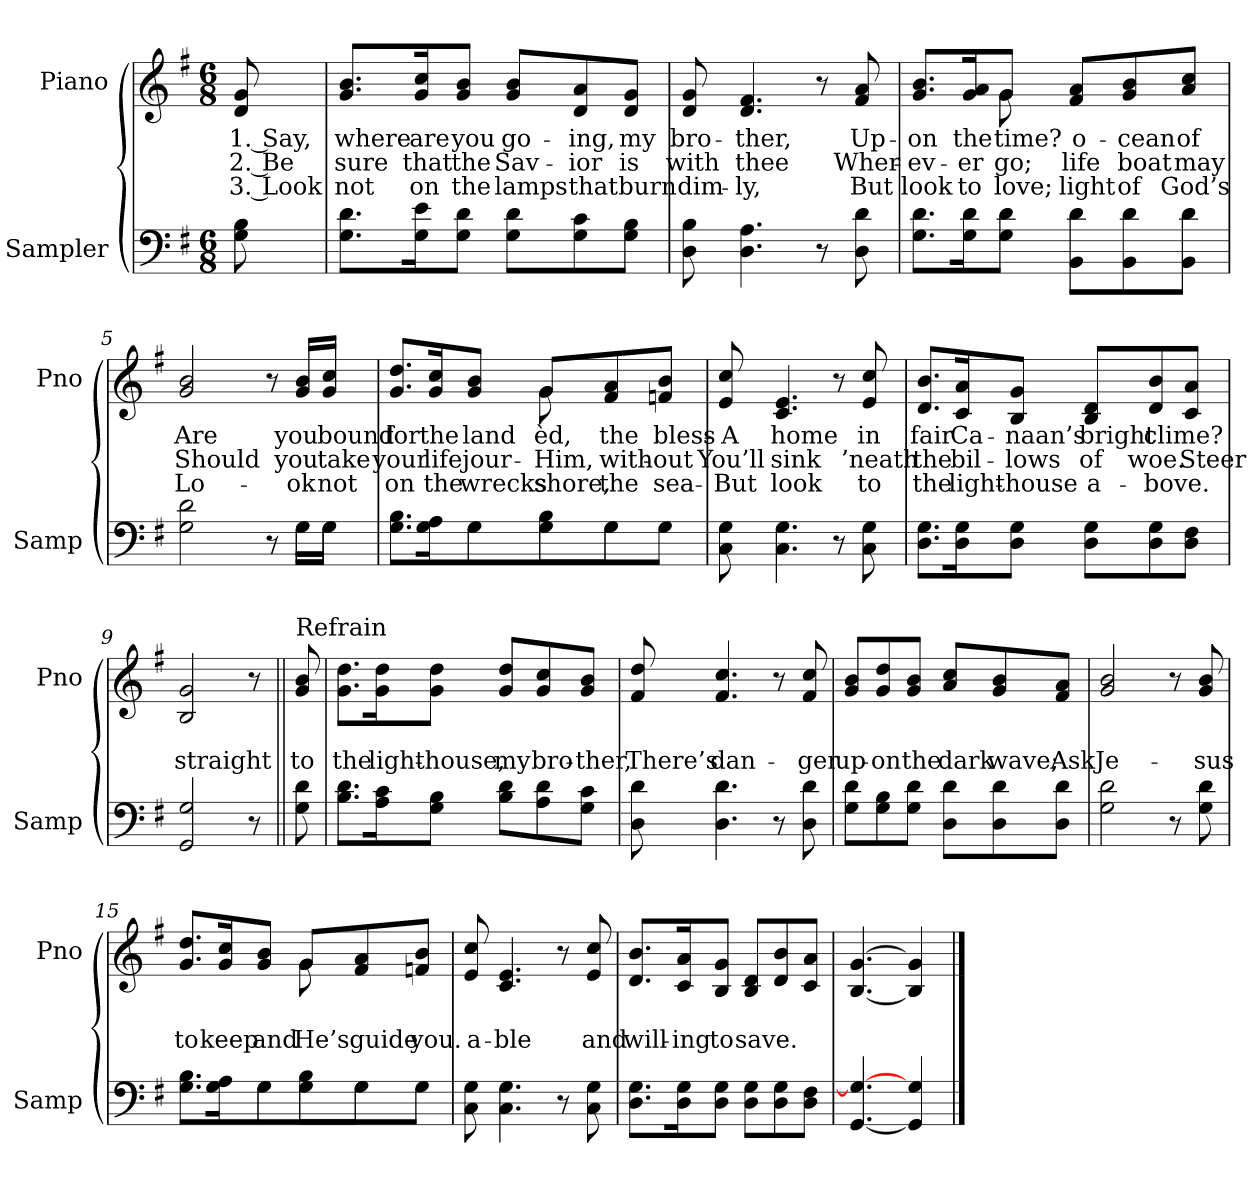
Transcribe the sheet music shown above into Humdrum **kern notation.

**kern	**kern	**text	**text	**text
*part2	*part1	*part1	*part1	*part1
*staff2	*staff1	*staff1	*staff1	*staff1
*I"Sampler	*I"Piano	*	*	*
*I'Samp	*I'Pno	*	*	*
*clefF4	*clefG2	*	*	*
*k[f#]	*k[f#]	*	*	*
*G:	*G:	*	*	*
*M6/8	*M6/8	*	*	*
=1	=1	=1	=1	=1
8G\ 8B\	8d 8g	1. Say,	2. Be	3. Look
=2	=2	=2	=2	=2
8.G\ 8.d\L	8.g/ 8.b/L	where	sure	not
16G\ 16e\K	16g/ 16cc/K	are	that	on
8G\ 8d\J	8g/ 8b/J	you	the	the
8G\ 8d\L	8g/ 8b/L	go-	Sav-	lamps
8G\ 8c\	8d/ 8a/	-ing,	-ior	that
8G\ 8B\J	8d/ 8g/J	my	is	burn
=3	=3	=3	=3	=3
8D\ 8B\	8d 8g	bro-	with	dim-
4.D\ 4.A\	4.d 4.f#	-ther,	thee	-ly,
8r	8r	.	.	.
8D\ 8d\	8f# 8a	Up-	Wher-	But
=4	=4	=4	=4	=4
*	*^	*	*	*
8.G\ 8.d\L	8.g/ 8.b/L	4ryy	-on	-ev-	look
16G\ 16d\K	16g/ 16a/K	.	the	-er	to
8G\ 8d\J	8g/J	8g	time?	go;	love;
8BB\ 8d\L	8f#/ 8a/L	4.ryy	o-	life	light
8BB\ 8d\	8g/ 8b/	.	-cean	boat	of
8BB\ 8d\J	8a/ 8cc/J	.	of	may	God’s
*	*v	*v	*	*	*
=5	=5	=5	=5	=5
*^	*	*	*	*
2G 2d	8ryy	2g 2b	Are	Should	Lo-
*v	*v	*	*	*	*
8r	8r	.	.	.
*^	*	*	*	*
16G\LL	16G\LL	16g/ 16b/LL	you	you	-ok
16G\JJ	16G\JJ	16g/ 16cc/JJ	bound	take	not
=6	=6	=6	=6	=6	=6
*	*	*^	*	*	*
8.G\ 8.B\L	4ryy	8.g/ 8.dd/L	4.ryy	for	your	on
16G\ 16A\K	.	16g/ 16cc/K	.	the	life	the
8G\J	8G\L	8g/ 8b/J	.	land	jour-	wrecks
8G\ 8B\L	8G\	8g/L	8g	-èd,	Him,	-shore,
8G\	8G\J	8f#/ 8a/	4ryy	the	with-	the
8G\J	8ryy	8fn/ 8b/J	.	bless-	-out	sea-
*v	*v	*	*	*	*	*
*	*v	*v	*	*	*
=7	=7	=7	=7	=7
8C 8G	8e 8cc	A	You’ll	But
4.C 4.G	4.c 4.e	home	sink	look
8r	8r	.	.	.
8C 8G	8e 8cc	in	’neath	to
=8	=8	=8	=8	=8
8.D\ 8.G\L	8.d/ 8.b/L	fair	the	the
16D\ 16G\K	16c/ 16a/K	Ca-	bil-	light-
8D\ 8G\J	8B/ 8g/J	-naan’s	-lows	-house
8D\ 8G\L	8B/ 8d/L	bright	of	a-
8D\ 8G\	8d/ 8b/	clime?	woe.	-bove.
8D\ 8F#\J	8c/ 8a/J	.	Steer	.
=9	=9	=9	=9	=9
2GG 2G	2B 2g	.	straight	.
8r	8r	.	.	.
=10||	=10||	=10||	=10||	=10||
!	!LO:TX:t=Refrain	!	!	!
8G 8d	8g 8b	.	to	.
=11	=11	=11	=11	=11
8.B\ 8.d\L	8.g\ 8.dd\L	.	the	.
16A\ 16c\K	16g\ 16dd\K	.	light-	.
8G\ 8B\J	8g\ 8dd\J	.	-house,	.
8B\ 8d\L	8g/ 8dd/L	.	my	.
8A\ 8d\	8g/ 8cc/	.	bro-	.
8G\ 8c\J	8g/ 8b/J	.	-ther,	.
=12	=12	=12	=12	=12
8D 8d	8f# 8dd	.	There’s	.
4.D 4.d	4.f# 4.cc	.	dan-	.
8r	8r	.	.	.
8D 8d	8f# 8cc	.	-ger	.
=13	=13	=13	=13	=13
8G\ 8d\L	8g/ 8b/L	.	up-	.
8G\ 8B\	8g/ 8dd/	.	-on	.
8G\ 8d\J	8g/ 8b/J	.	the	.
8D\ 8d\L	8a/ 8cc/L	.	dark	.
8D\ 8d\	8g/ 8b/	.	wave;	.
8D\ 8d\J	8f#/ 8a/J	.	Ask	.
=14	=14	=14	=14	=14
2G 2d	2g 2b	.	Je-	.
8r	8r	.	.	.
8G 8d	8g 8b	.	-sus	.
=15	=15	=15	=15	=15
*^	*^	*	*	*
8.G\ 8.B\L	4ryy	8.g/ 8.dd/L	4.ryy	.	to	.
16G\ 16A\K	.	16g/ 16cc/K	.	.	keep	.
8G\J	8G\L	8g/ 8b/J	.	.	and	.
8G\ 8B\L	8G\	8g/L	8g	.	He’s	.
8G\	8G\J	8f#/ 8a/	4ryy	.	guide	.
8G\J	8ryy	8fn/ 8b/J	.	.	you.	.
*v	*v	*	*	*	*	*
*	*v	*v	*	*	*
=16	=16	=16	=16	=16
8C 8G	8e 8cc	.	a-	.
4.C 4.G	4.c 4.e	.	-ble	.
8r	8r	.	.	.
8C 8G	8e 8cc	.	and	.
=17	=17	=17	=17	=17
8.D\ 8.G\L	8.d/ 8.b/L	.	will-	.
16D\ 16G\K	16c/ 16a/K	.	-ing	.
8D\ 8G\J	8B/ 8g/J	.	to	.
8D\ 8G\L	8B/ 8d/L	.	save.	.
8D\ 8G\	8d/ 8b/	.	.	.
8D\ 8F#\J	8c/ 8a/J	.	.	.
=18	=18	=18	=18	=18
[4.GG 4.G_	[4.B [4.g	.	.	.
4GG] 4G	4B] 4g]	.	.	.
==	==	==	==	==
*-	*-	*-	*-	*-
